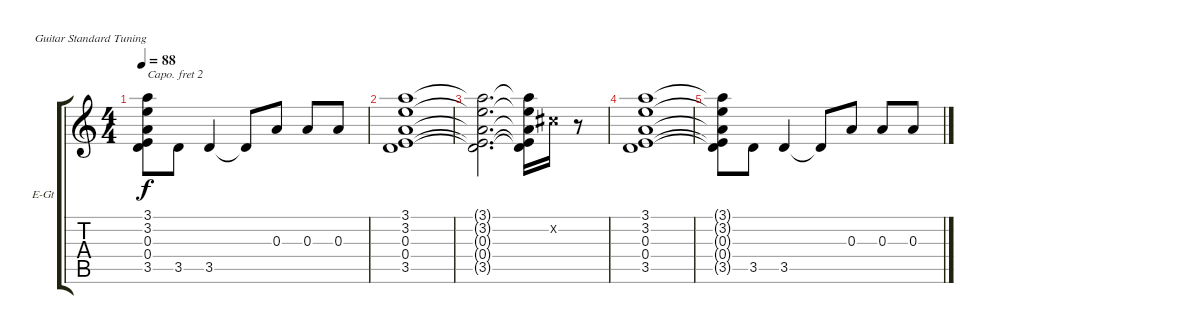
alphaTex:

\bracketExtendMode groupsimilarinstruments
\firstSystemTrackNameOrientation horizontal
\otherSystemsTrackNameOrientation horizontal
\track ("Crunch Guitar" "E-Gt") {instrument overdrivenguitar}
\staff {score tabs}
\capo 2
\tuning (E4 B3 G3 D3 A2 E2)
\ts (4 4)
\tempo 88
\clef g2
\ks c
(3.1{t} 3.2{t} 0.3{t} 0.4{t} 3.5{t}).8{dy f} 3.5.8 3.5.4 3.5{t}.8 0.3.8 0.3.8 0.3.8 |
(3.1 3.2 0.3 0.4 3.5).1 |
(3.1{t} 3.2{t} 0.3{t} 0.4{t} 3.5{t}).2{d} (3.1{t} 3.2{t} 0.3{t} 0.4{t} 3.5{t}).16 0.2{x}.16 r.8 |
(3.1 3.2 0.3 0.4 3.5).1 |
(3.1{t} 3.2{t} 0.3{t} 0.4{t} 3.5{t}).8 3.5.8 3.5.4 3.5{t}.8 0.3.8 0.3.8 0.3.8
